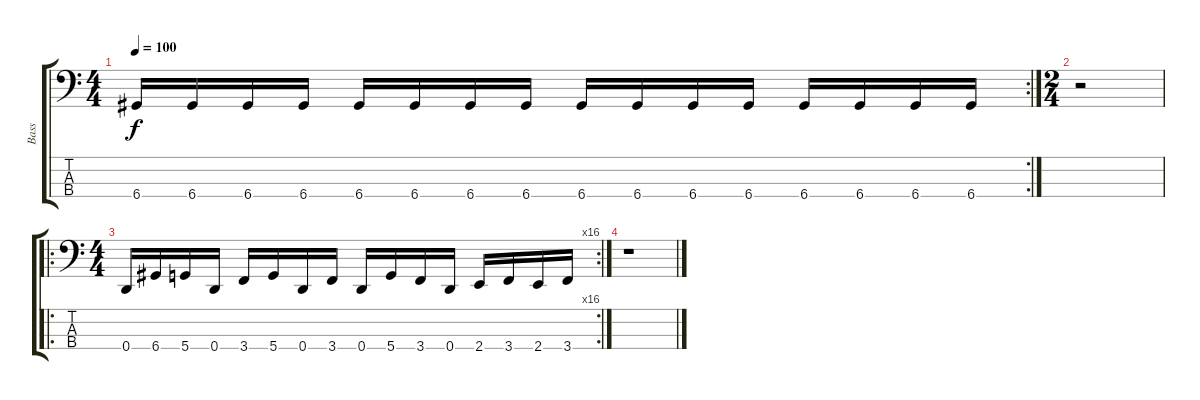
\track ("Bass" "Bass") {instrument electricbasspick}
\staff {score tabs}
\tuning (G2 D2 A1 D1) {hide}
\rc 2
\ts (4 4)
\tempo 100
\clef f4
\ks c
6.4.16{dy f} 6.4.16 6.4.16 6.4.16 6.4.16 6.4.16 6.4.16 6.4.16 6.4.16 6.4.16 6.4.16 6.4.16 6.4.16 6.4.16 6.4.16 6.4.16 |
\ts (2 4)
r.2 |
\ro
\rc 16
\ts (4 4)
0.4.16 6.4.16 5.4.16 0.4.16 3.4.16 5.4.16 0.4.16 3.4.16 0.4.16 5.4.16 3.4.16 0.4.16 2.4.16 3.4.16 2.4.16 3.4.16 |
r.1
